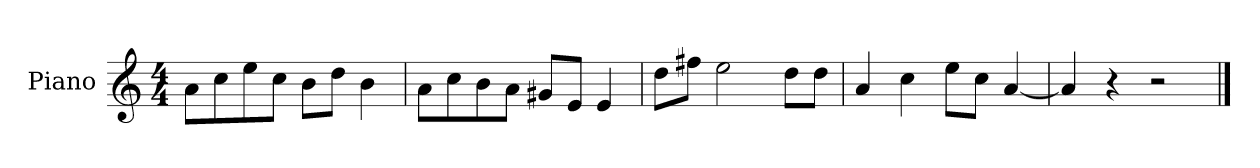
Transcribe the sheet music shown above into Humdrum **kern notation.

**kern
*part1
*staff1
*I"Piano
*I'P-no
*clefG2
*k[]
*M4/4
*MM90
=1
8a\L
8cc\
8ee\
8cc\J
8b\L
8dd\J
4b\
=2
8a\L
8cc\
8b\
8a\J
8g#X/L
8e/J
4e/
=3
8dd\L
8ff#X\J
2ee\
8dd\L
8dd\J
=4
4a/
4cc\
8ee\L
8cc\J
[4a/
=5
4a/]
4r
2r
==
*-
